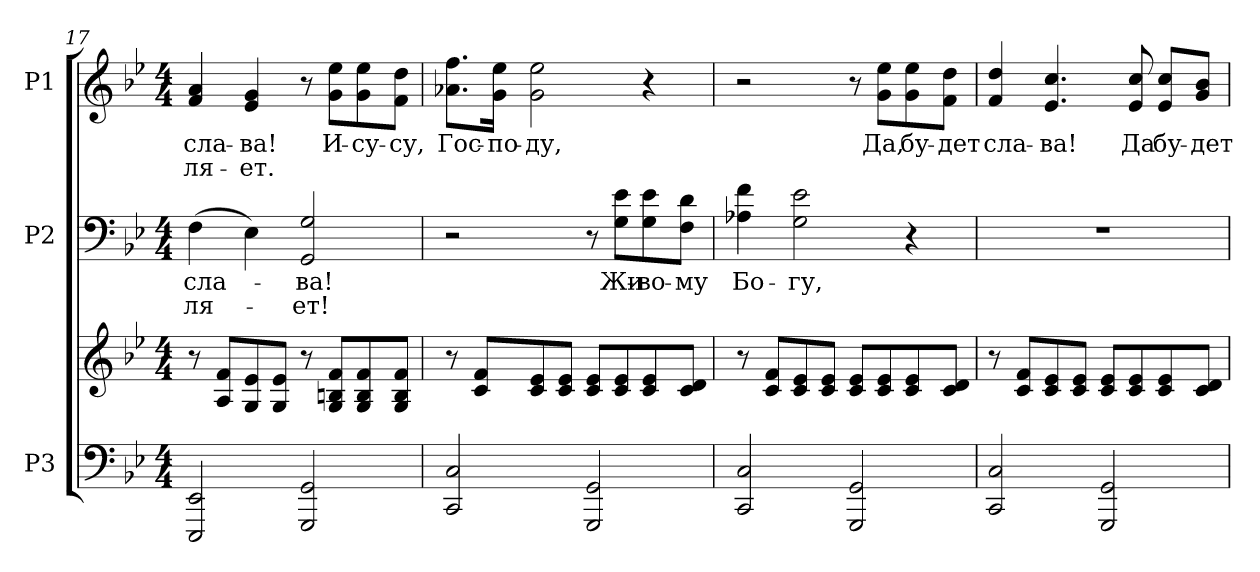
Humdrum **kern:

**kern	**kern	**kern	**text	**text	**kern	**text	**text
*part3	*part3	*part2	*part2	*part2	*part1	*part1	*part1
*staff4	*staff3	*staff2	*staff2	*staff2	*staff1	*staff1	*staff1
*I"P3	*	*I"P2	*	*	*I"P1	*	*
*clefF4	*clefG2	*clefF4	*	*	*clefG2	*	*
*k[b-e-]	*k[b-e-]	*k[b-e-]	*	*	*k[b-e-]	*	*
*B-:	*B-:	*B-:	*	*	*B-:	*	*
*M4/4	*M4/4	*M4/4	*	*	*M4/4	*	*
=17	=17	=17	=17	=17	=17	=17	=17
!	!	!	!LO:LY:a:color=#000000	!LO:LY:a:color=#000000	!	!	!
!	!	!	!	!	!	!LO:LY:b:color=#000000	!LO:LY:b:color=#000000
2EEE-i/ 2EE-i	8r	(4Fi\	сла-	-ля-	4fi/ 4ai	сла-	-ля-
.	8Ai/ 8fiL	.	.	.	.	.	.
!	!	!	!	!	!	!LO:LY:b:color=#000000	!LO:LY:b:color=#000000
.	8Gi/ 8e-i	4E-i\)	.	.	4e-i/ 4gi	-ва!	-ет.
.	8Gi/ 8e-iJ	.	.	.	.	.	.
!	!	!	!LO:LY:a:color=#000000	!LO:LY:a:color=#000000	!	!	!
2GGGi/ 2GGi	8r	2GGi/ 2Gi	-ва!	-ет!	8r	.	.
!	!	!	!	!	!	!LO:LY:b:color=#000000	!
.	8Gi/ 8Bni 8fiL	.	.	.	8gi\ 8ee-iL	И-	.
!	!	!	!	!	!	!LO:LY:b:color=#000000	!
.	8Gi/ 8Bi 8fi	.	.	.	8gi\ 8ee-i	-су-	.
!	!	!	!	!	!	!LO:LY:b:color=#000000	!
.	8Gi/ 8Bi 8fiJ	.	.	.	8fi\ 8ddiJ	-су,	.
=18	=18	=18	=18	=18	=18	=18	=18
!	!	!	!	!	!	!LO:LY:b:color=#000000	!
2CCi/ 2Ci	8r	2r	.	.	8.a-Xi\ 8.ffiL	Гос-	.
.	8ci/ 8fiL	.	.	.	.	.	.
!	!	!	!	!	!	!LO:LY:b:color=#000000	!
.	.	.	.	.	16gi\ 16ee-iJk	-по-	.
!	!	!	!	!	!	!LO:LY:b:color=#000000	!
.	8ci/ 8e-i	.	.	.	2gi\ 2ee-i	-ду,	.
.	8ci/ 8e-iJ	.	.	.	.	.	.
2GGGi/ 2GGi	8ci/ 8e-iL	8r	.	.	.	.	.
!	!	!	!LO:LY:a:color=#000000	!	!	!	!
.	8ci/ 8e-i	8Gi\ 8e-iL	Жи-	.	.	.	.
!	!	!	!LO:LY:a:color=#000000	!	!	!	!
.	8ci/ 8e-i	8Gi\ 8e-i	-во-	.	4r	.	.
!	!	!	!LO:LY:a:color=#000000	!	!	!	!
.	8ci/ 8diJ	8Fi\ 8diJ	-му	.	.	.	.
!!LO:PB:g=z
=19	=19	=19	=19	=19	=19	=19	=19
!	!	!	!LO:LY:a:color=#000000	!	!	!	!
2CCi/ 2Ci	8r	4A-Xi\ 4fi	Бо-	.	2r	.	.
.	8ci/ 8fiL	.	.	.	.	.	.
!	!	!	!LO:LY:a:color=#000000	!	!	!	!
.	8ci/ 8e-i	2Gi\ 2e-i	-гу,	.	.	.	.
.	8ci/ 8e-iJ	.	.	.	.	.	.
2GGGi/ 2GGi	8ci/ 8e-iL	.	.	.	8r	.	.
!	!	!	!	!	!	!LO:LY:b:color=#000000	!
.	8ci/ 8e-i	.	.	.	8gi\ 8ee-iL	Да,	.
!	!	!	!	!	!	!LO:LY:b:color=#000000	!
.	8ci/ 8e-i	4r	.	.	8gi\ 8ee-i	бу-	.
!	!	!	!	!	!	!LO:LY:b:color=#000000	!
.	8ci/ 8diJ	.	.	.	8fi\ 8ddiJ	-дет	.
=20	=20	=20	=20	=20	=20	=20	=20
!	!	!	!	!	!	!LO:LY:b:color=#000000	!
2CCi/ 2Ci	8r	1r	.	.	4fi/ 4ddi	сла-	.
.	8ci/ 8fiL	.	.	.	.	.	.
!	!	!	!	!	!	!LO:LY:b:color=#000000	!
.	8ci/ 8e-i	.	.	.	4.e-i/ 4.cci	-ва!	.
.	8ci/ 8e-iJ	.	.	.	.	.	.
2GGGi/ 2GGi	8ci/ 8e-iL	.	.	.	.	.	.
!	!	!	!	!	!	!LO:LY:b:color=#000000	!
.	8ci/ 8e-i	.	.	.	8e-i/ 8cci	Да	.
!	!	!	!	!	!	!LO:LY:b:color=#000000	!
.	8ci/ 8e-i	.	.	.	8e-i/ 8cciL	бу-	.
!	!	!	!	!	!	!LO:LY:b:color=#000000	!
.	8ci/ 8diJ	.	.	.	8gi/ 8b-iJ	-дет	.
=	=	=	=	=	=	=	=
*-	*-	*-	*-	*-	*-	*-	*-
